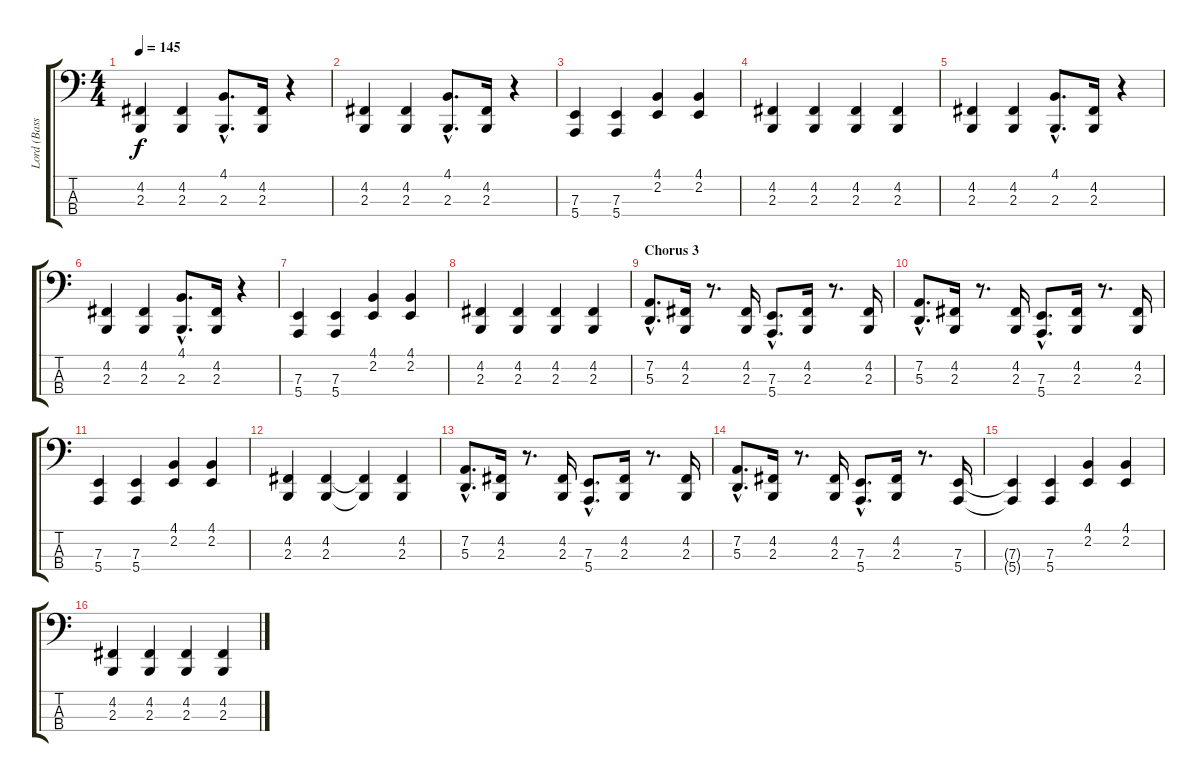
\track ("Lord (Bass)" "Lord (Bass") {instrument electricgrandpiano}
\staff {score tabs}
\tuning (G2 D2 A1 E1) {hide}
\ts (4 4)
\tempo 145
\clef f4
\ks c
(4.2 2.3).4{dy f} (4.2 2.3).4 (4.1{hac} 2.3{hac}).8{d} (4.2 2.3).16 r.4 |
(4.2 2.3).4 (4.2 2.3).4 (4.1{hac} 2.3{hac}).8{d} (4.2 2.3).16 r.4 |
(7.3 5.4).4 (7.3 5.4).4 (4.1 2.2).4 (4.1 2.2).4 |
(4.2 2.3).4 (4.2 2.3).4 (4.2 2.3).4 (4.2 2.3).4 |
(4.2 2.3).4 (4.2 2.3).4 (4.1{hac} 2.3{hac}).8{d} (4.2 2.3).16 r.4 |
(4.2 2.3).4 (4.2 2.3).4 (4.1{hac} 2.3{hac}).8{d} (4.2 2.3).16 r.4 |
(7.3 5.4).4 (7.3 5.4).4 (4.1 2.2).4 (4.1 2.2).4 |
(4.2 2.3).4 (4.2 2.3).4 (4.2 2.3).4 (4.2 2.3).4 |
\section ("" "Chorus 3")
(7.2{hac} 5.3{hac}).8{d} (4.2 2.3).16 r.8{d} (4.2 2.3).16 (7.3{hac} 5.4{hac}).8{d} (4.2 2.3).16 r.8{d} (4.2 2.3).16 |
(7.2{hac} 5.3{hac}).8{d} (4.2 2.3).16 r.8{d} (4.2 2.3).16 (7.3{hac} 5.4{hac}).8{d} (4.2 2.3).16 r.8{d} (4.2 2.3).16 |
(7.3 5.4).4 (7.3 5.4).4 (4.1 2.2).4 (4.1 2.2).4 |
(4.2 2.3).4 (4.2 2.3).4 (4.2{t} 2.3{t}).4 (4.2 2.3).4 |
(7.2{hac} 5.3{hac}).8{d} (4.2 2.3).16 r.8{d} (4.2 2.3).16 (7.3{hac} 5.4{hac}).8{d} (4.2 2.3).16 r.8{d} (4.2 2.3).16 |
(7.2{hac} 5.3{hac}).8{d} (4.2 2.3).16 r.8{d} (4.2 2.3).16 (7.3{hac} 5.4{hac}).8{d} (4.2 2.3).16 r.8{d} (7.3 5.4).16 |
(7.3{t} 5.4{t}).4 (7.3 5.4).4 (4.1 2.2).4 (4.1 2.2).4 |
(4.2 2.3).4 (4.2 2.3).4 (4.2 2.3).4 (4.2 2.3).4
